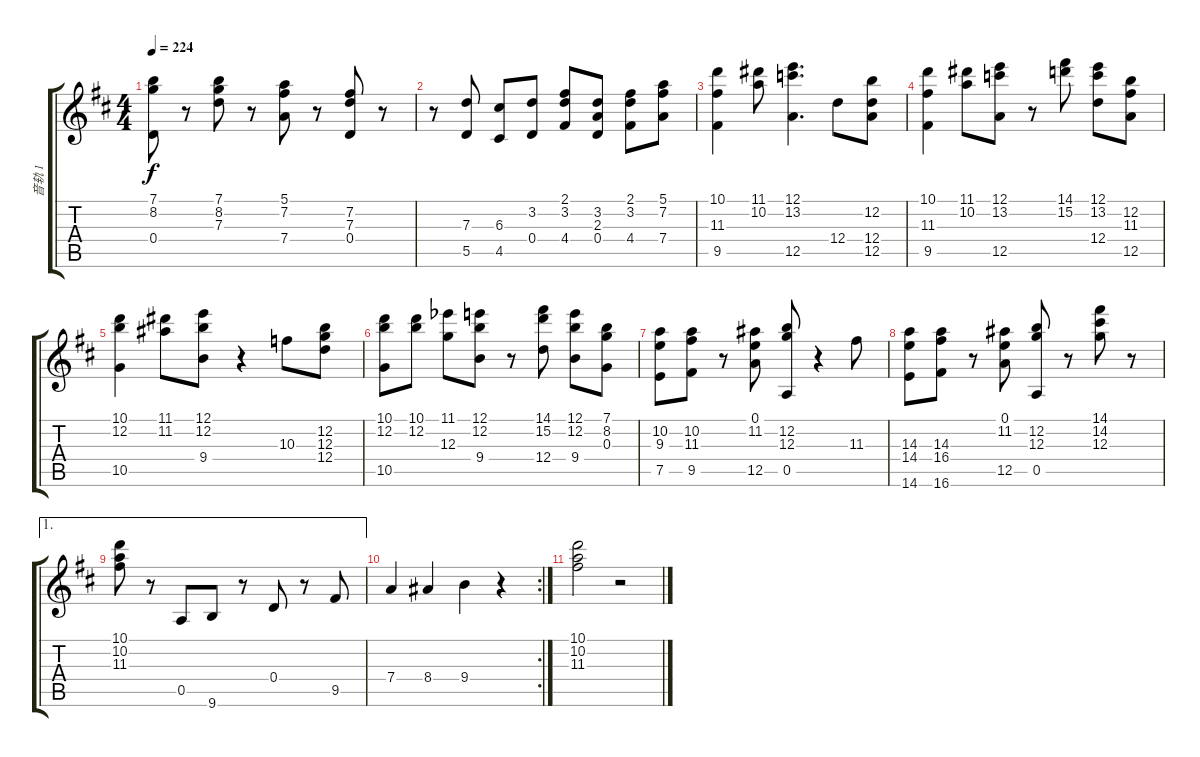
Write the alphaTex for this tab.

\track ("音轨 1" "音轨 1") {instrument acousticguitarsteel}
\staff {score tabs}
\tuning (E4 B3 G3 D3 A2 D2) {hide}
\ts (4 4)
\tempo 224
\clef g2
\ks d
(7.1 8.2 0.4).8{dy f} r.8 (7.1 8.2 7.3).8 r.8 (5.1 7.2 7.4).8 r.8 (7.2 7.3 0.4).8 r.8 |
r.8 (7.3 5.5).8 (6.3 4.5).8 (3.2 0.4).8 (2.1 3.2 4.4).8 (3.2 2.3 0.4).8 (2.1 3.2 4.4).8 (5.1 7.2 7.4).8 |
(10.1 11.3 9.5).4 (11.1 10.2).8 (12.1 13.2 12.5).4{d} 12.4.8 (12.2 12.4 12.5).8 |
(10.1 11.3 9.5).4 (11.1 10.2).8 (12.1 13.2 12.5).8 r.8 (14.1 15.2).8 (12.1 13.2 12.4).8 (12.2 11.3 12.5).8 |
(10.1 12.2 10.5).4 (11.1 11.2).8 (12.1 12.2 9.4).8 r.4 10.3.8 (12.2 12.3 12.4).8 |
(10.1 12.2 10.5).8 (10.1 12.2).8 (11.1{acc b} 12.3).8 (12.1 12.2 9.4).8 r.8 (14.1 15.2 12.4).8 (12.1 12.2 9.4).8 (7.1 8.2 0.3).8 |
(10.2 9.3 7.5).8 (10.2 11.3 9.5).8 r.8 (0.1 11.2 12.5).8 (12.2 12.3 0.5).8 r.4 11.3.8 |
(14.3 14.4 14.6).8 (14.3 16.4 16.6).8 r.8 (0.1 11.2 12.5).8 (12.2 12.3 0.5).8 r.8 (14.1 14.2 12.3).8 r.8 |
\ae 1
(10.1 10.2 11.3).8 r.8 0.5.8 9.6.8 r.8 0.4.8 r.8 9.5.8 |
\rc 2
7.4.4 8.4.4 9.4.4 r.4 |
(10.1 10.2 11.3).2 r.2
